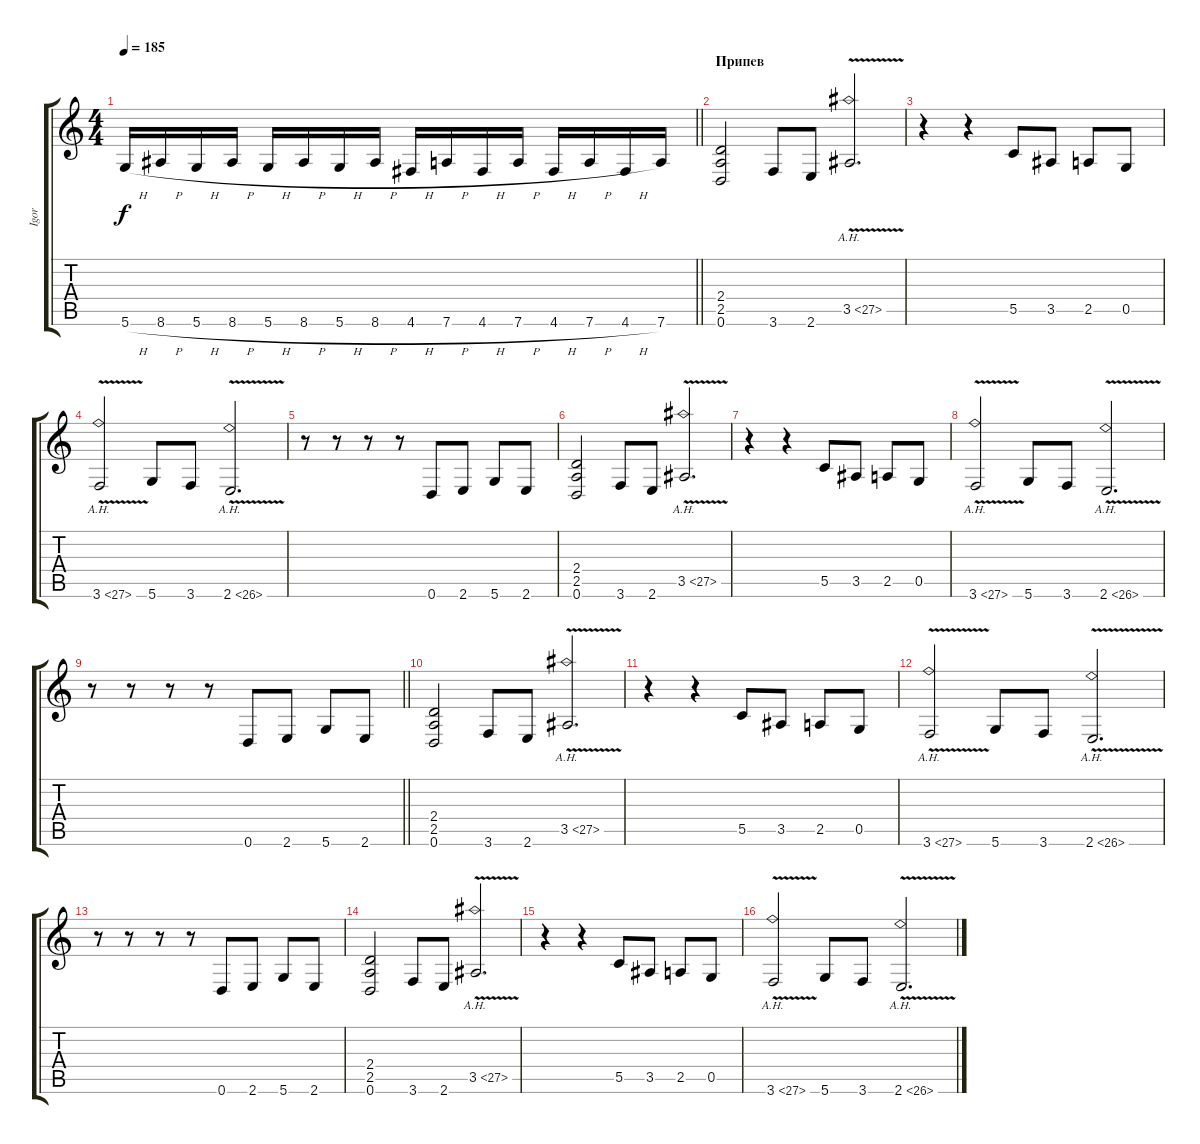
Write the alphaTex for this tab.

\track ("Igor" "Igor") {instrument overdrivenguitar}
\staff {score tabs}
\tuning (D4 A3 F3 C3 G2 D2) {hide}
\ts (4 4)
\tempo 185
\clef g2
\barLineRight lightlight
\ks c
5.6{h}.16{dy f} 8.6{h}.16 5.6{h}.16 8.6{h}.16 5.6{h}.16 8.6{h}.16 5.6{h}.16 8.6{h}.16 4.6{h}.16 7.6{h}.16 4.6{h}.16 7.6{h}.16 4.6{h}.16 7.6{h}.16 4.6{h}.16 7.6.16 |
\section ("" "Припев")
(2.4 2.5 0.6).2 3.6.8 2.6.8 3.5{ah 24 v}.2{d} |
r.4 r.4 5.5.8 3.5.8 2.5.8 0.5.8 |
3.6{ah 24 v}.2 5.6.8 3.6.8 2.6{ah 24 v}.2{d} |
r.8 r.8 r.8 r.8 0.6.8 2.6.8 5.6.8 2.6.8 |
(2.4 2.5 0.6).2 3.6.8 2.6.8 3.5{ah 24 v}.2{d} |
r.4 r.4 5.5.8 3.5.8 2.5.8 0.5.8 |
3.6{ah 24 v}.2 5.6.8 3.6.8 2.6{ah 24 v}.2{d} |
\barLineRight lightlight
r.8 r.8 r.8 r.8 0.6.8 2.6.8 5.6.8 2.6.8 |
(2.4 2.5 0.6).2 3.6.8 2.6.8 3.5{ah 24 v}.2{d} |
r.4 r.4 5.5.8 3.5.8 2.5.8 0.5.8 |
3.6{ah 24 v}.2 5.6.8 3.6.8 2.6{ah 24 v}.2{d} |
r.8 r.8 r.8 r.8 0.6.8 2.6.8 5.6.8 2.6.8 |
(2.4 2.5 0.6).2 3.6.8 2.6.8 3.5{ah 24 v}.2{d} |
r.4 r.4 5.5.8 3.5.8 2.5.8 0.5.8 |
3.6{ah 24 v}.2 5.6.8 3.6.8 2.6{ah 24 v}.2{d}
